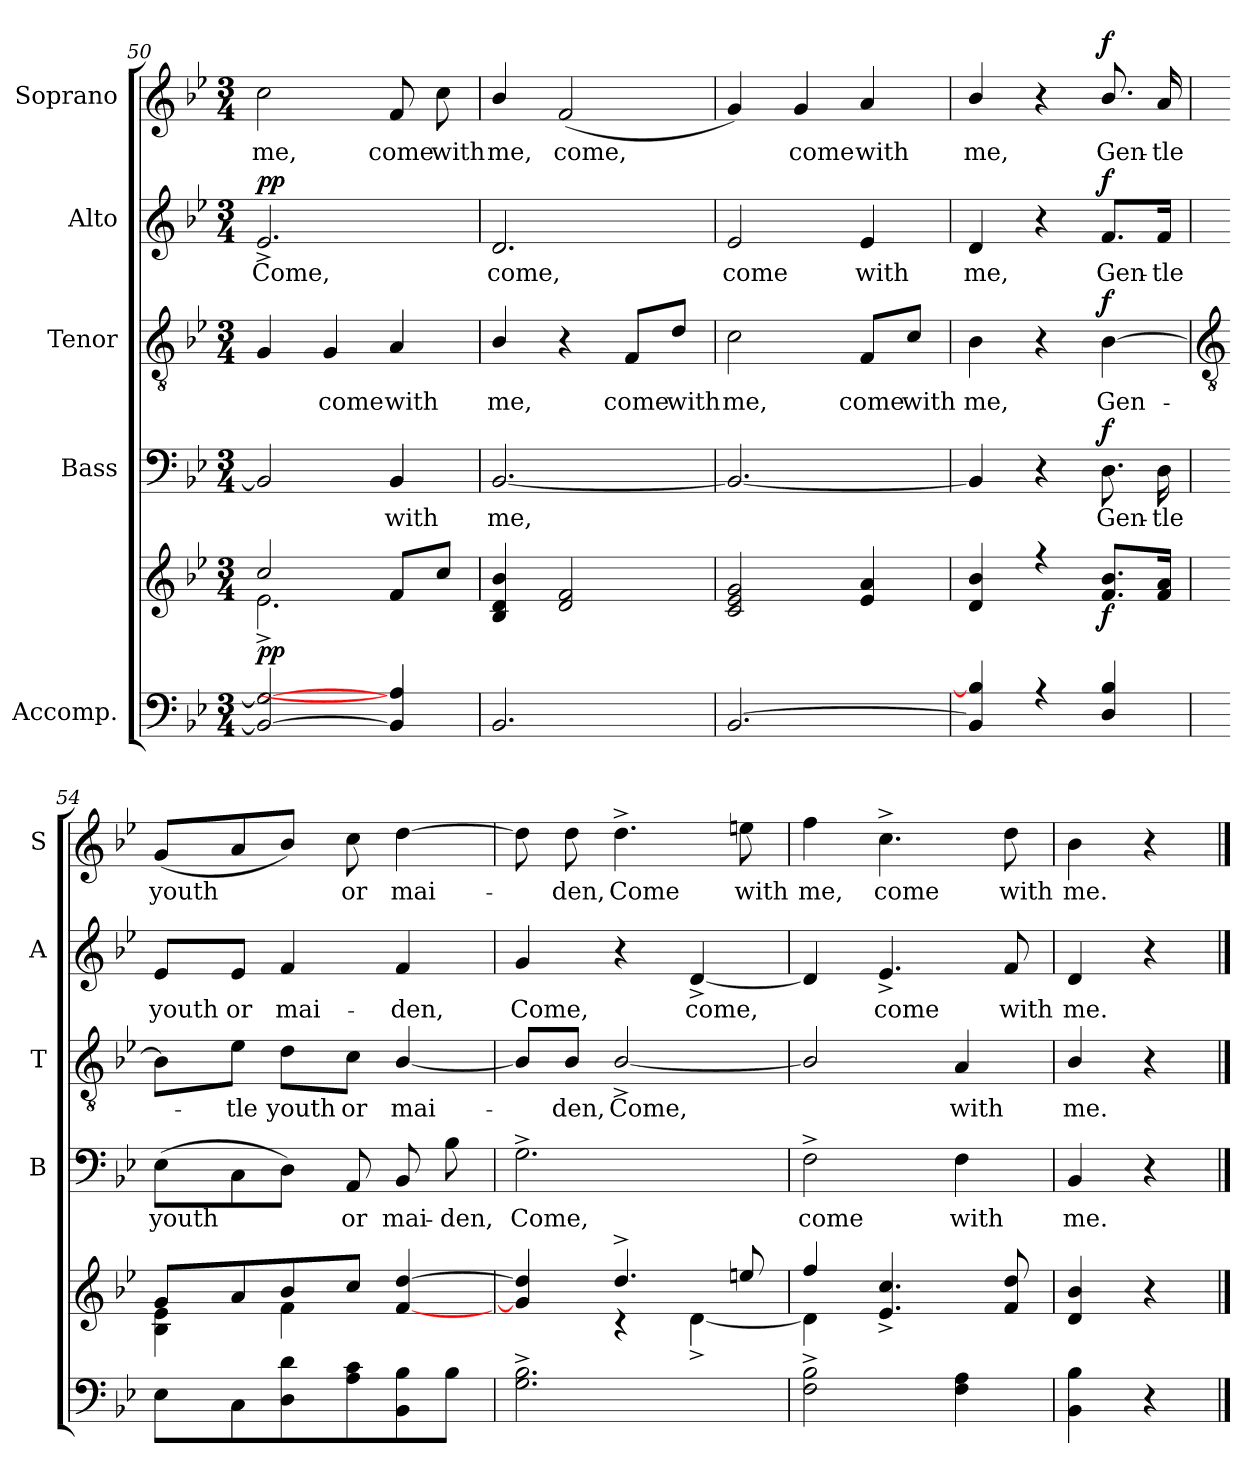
**kern	**kern	**dynam	**kern	**text	**dynam	**kern	**text	**dynam	**kern	**text	**dynam	**kern	**text	**dynam
*part5	*part5	*part5	*part4	*part4	*part4	*part3	*part3	*part3	*part2	*part2	*part2	*part1	*part1	*part1
*staff6	*staff5	*staff5/6	*staff4	*staff4	*staff4	*staff3	*staff3	*staff3	*staff2	*staff2	*staff2	*staff1	*staff1	*staff1
*I"Accomp.	*	*	*I"Bass	*	*	*I"Tenor	*	*	*I"Alto	*	*	*I"Soprano	*	*
*	*	*	*I'B	*	*	*I'T	*	*	*I'A	*	*	*I'S	*	*
!!LO:LB:g=z
*clefF4	*clefG2	*	*clefF4	*	*	*clefGv2	*	*	*clefG2	*	*	*clefG2	*	*
*k[b-e-]	*k[b-e-]	*	*k[b-e-]	*	*	*k[b-e-]	*	*	*k[b-e-]	*	*	*k[b-e-]	*	*
*B-:	*B-:	*	*B-:	*	*	*B-:	*	*	*B-:	*	*	*B-:	*	*
*M3/4	*M3/4	*	*M3/4	*	*	*M3/4	*	*	*M3/4	*	*	*M3/4	*	*
=50	=50	=50	=50	=50	=50	=50	=50	=50	=50	=50	=50	=50	=50	=50
*^	*	*	*	*	*	*	*	*	*	*	*	*	*	*
!	!LO:N:vis=1	!	!LO:DY:b	!	!	!	!	!	!	!	!LO:LY:b	!LO:DY:b	!	!LO:LY:b	!
*	*	*^	*	*	*	*	*	*	*	*	*	*	*	*	*
2BB-/_ 2G/_	2.ryy	2cc/	2.e-^\	pp	2BB-]	.	.	4G	.	.	2.e-^	Come,	pp	2cc	me,	.
!	!	!	!	!	!	!	!	!	!LO:LY:b	!	!	!	!	!	!	!
.	.	.	.	.	.	.	.	4G	come	.	.	.	.	.	.	.
!	!	!	!	!	!	!LO:LY:b	!	!	!LO:LY:b	!	!	!	!	!	!LO:LY:b	!
4BB-/] 4A/]	.	8f/L	.	.	4BB-	with	.	4A	with	.	.	.	.	8f	come	.
!	!	!	!	!	!	!	!	!	!	!	!	!	!	!	!LO:LY:b	!
.	.	8cc/J	.	.	.	.	.	.	.	.	.	.	.	8cc	with	.
=51	=51	=51	=51	=51	=51	=51	=51	=51	=51	=51	=51	=51	=51	=51	=51	=51
!	!LO:N:vis=1	!	!	!	!	!LO:LY:b	!	!	!LO:LY:b	!	!	!LO:LY:b	!	!	!LO:LY:b	!
2.BB-/	2.ryy	4B-/ 4d/ 4b-/	2.ryy	.	[2.BB-	me,	.	4B-/	me,	.	2.d	come,	.	4b-/	me,	.
!	!	!	!	!	!	!	!	!	!	!	!	!	!	!	!LO:LY:b	!
.	.	2d/ 2f/	.	.	.	.	.	4r	.	.	.	.	.	(<2f	come,	.
!	!	!	!	!	!	!	!	!	!LO:LY:b	!	!	!	!	!	!	!
.	.	.	.	.	.	.	.	8F/L	come	.	.	.	.	.	.	.
!	!	!	!	!	!	!	!	!	!LO:LY:b	!	!	!	!	!	!	!
.	.	.	.	.	.	.	.	8d/J	with	.	.	.	.	.	.	.
=52	=52	=52	=52	=52	=52	=52	=52	=52	=52	=52	=52	=52	=52	=52	=52	=52
!	!LO:N:vis=1	!	!	!	!	!	!	!	!LO:LY:b	!	!	!LO:LY:b	!	!	!	!
[2.BB-/	2.ryy	2c/ 2e-/ 2g/	2.ryy	.	2.BB-_	.	.	2c	me,	.	2e-	come	.	4g)	.	.
!	!	!	!	!	!	!	!	!	!	!	!	!	!	!	!LO:LY:b	!
.	.	.	.	.	.	.	.	.	.	.	.	.	.	4g	come	.
!	!	!	!	!	!	!	!	!	!LO:LY:b	!	!	!LO:LY:b	!	!	!LO:LY:b	!
.	.	4e-/ 4a/	.	.	.	.	.	8F/L	come	.	4e-	with	.	4a	with	.
!	!	!	!	!	!	!	!	!	!LO:LY:b	!	!	!	!	!	!	!
.	.	.	.	.	.	.	.	8c/J	with	.	.	.	.	.	.	.
=53	=53	=53	=53	=53	=53	=53	=53	=53	=53	=53	=53	=53	=53	=53	=53	=53
!	!LO:N:vis=1	!	!	!	!	!	!	!	!LO:LY:b	!	!	!LO:LY:b	!	!	!LO:LY:b	!
4BB-/] 4B-/]	2.ryy	4d/ 4b-/	2.ryy	.	4BB-]	.	.	4B-	me,	.	4d	me,	.	4b-/	me,	.
4r	.	4r	.	.	4r	.	.	4r	.	.	4r	.	.	4r	.	.
!	!	!	!	!LO:DY:b	!	!LO:LY:b	!LO:DY:b	!	!LO:LY:b	!LO:DY:b	!	!LO:LY:b	!LO:DY:b	!	!LO:LY:b	!LO:DY:b
4D/ 4B-/	.	8.f/ 8.b-/L	.	f	8.D	Gen-	f	[4B-	Gen-	f	8.f/L	Gen-	f	8.b-/	Gen-	f
!	!	!	!	!	!	!LO:LY:b	!	!	!	!	!	!LO:LY:b	!	!	!LO:LY:b	!
.	.	16f/ 16a/J	.	.	16D	-tle	.	.	.	.	16f/Jk	-tle	.	16a	-tle	.
*v	*v	*	*	*	*	*	*	*	*	*	*	*	*	*	*	*
!!LO:LB:g=z
=54	=54	=54	=54	=54	=54	=54	=54	=54	=54	=54	=54	=54	=54	=54	=54
*	*	*	*	*	*	*	*clefGv2	*	*	*	*	*	*	*	*
!	!	!	!	!	!LO:LY:b	!	!	!	!	!	!LO:LY:b	!	!	!LO:LY:b	!
8E-L	8g/L	4B-\ 4e-\	.	(>8E-L	youth	.	8B-\L]	.	.	8e-/L	youth	.	(<8gL	youth	.
!	!	!	!	!	!	!	!	!LO:LY:b	!	!	!LO:LY:b	!	!	!	!
8C	8a/	.	.	8C	.	.	8e-\J	tle	.	8e-/J	or	.	8a	.	.
!	!	!	!	!	!	!	!	!LO:LY:b	!	!	!LO:LY:b	!	!	!	!
8D 8d	8b-/	4f\	.	8DJ)	.	.	8d\L	youth	.	4f	mai-	.	8b-J)	.	.
!	!	!	!	!	!LO:LY:b	!	!	!LO:LY:b	!	!	!	!	!	!LO:LY:b	!
8A 8c	8cc/J	.	.	8AA	or	.	8c\J	or	.	.	.	.	8cc	or	.
!	!	!	!	!	!LO:LY:b	!	!	!LO:LY:b	!	!	!LO:LY:b	!	!	!LO:LY:b	!
8BB- 8B-	[4f/ [4dd/	4ryy	.	8BB-	mai-	.	[4B-/	mai-	.	4f	-den,	.	[4dd	mai-	.
!	!	!	!	!	!LO:LY:b	!	!	!	!	!	!	!	!	!	!
8B-J	.	.	.	8B-	-den,	.	.	.	.	.	.	.	.	.	.
=55	=55	=55	=55	=55	=55	=55	=55	=55	=55	=55	=55	=55	=55	=55	=55
!	!	!	!	!	!LO:LY:b	!	!	!	!	!	!LO:LY:b	!	!	!	!
2.G^ 2.B-^	4g/] 4dd/]	4ryy	.	2.G^	Come,	.	8B-/L]	.	.	4g	Come,	.	8dd]	.	.
!	!	!	!	!	!	!	!	!LO:LY:b	!	!	!	!	!	!LO:LY:b	!
.	.	.	.	.	.	.	8B-/J	den,	.	.	.	.	8dd	den,	.
!	!	!	!	!	!	!	!	!LO:LY:b	!	!	!	!	!	!LO:LY:b	!
.	4.dd^/	4r	.	.	.	.	[2B-^/	Come,	.	4r	.	.	4.dd^	Come	.
!	!	!	!	!	!	!	!	!	!	!	!LO:LY:b	!	!	!	!
.	.	[4d^\	.	.	.	.	.	.	.	[4d^	come,	.	.	.	.
!	!	!	!	!	!	!	!	!	!	!	!	!	!	!LO:LY:b	!
.	8een/	.	.	.	.	.	.	.	.	.	.	.	8een	with	.
=56	=56	=56	=56	=56	=56	=56	=56	=56	=56	=56	=56	=56	=56	=56	=56
!	!	!	!	!	!LO:LY:b	!	!	!	!	!	!	!	!	!LO:LY:b	!
2F^ 2B-^	4ff/	4d\]	.	2F^	come	.	2B-/]	.	.	4d]	.	.	4ff	me,	.
!	!	!	!	!	!	!	!	!	!	!	!LO:LY:b	!	!	!LO:LY:b	!
.	4.e-/^ 4.cc/^	2ryy	.	.	.	.	.	.	.	4.e-^	come	.	4.cc^	come	.
!	!	!	!	!	!LO:LY:b	!	!	!LO:LY:b	!	!	!	!	!	!	!
4F 4A	.	.	.	4F	with	.	4A	with	.	.	.	.	.	.	.
!	!	!	!	!	!	!	!	!	!	!	!LO:LY:b	!	!	!LO:LY:b	!
.	8f/ 8dd/	.	.	.	.	.	.	.	.	8f	with	.	8dd	with	.
=57	=57	=57	=57	=57	=57	=57	=57	=57	=57	=57	=57	=57	=57	=57	=57
!	!	!	!	!	!LO:LY:b	!	!	!LO:LY:b	!	!	!LO:LY:b	!	!	!LO:LY:b	!
4BB- 4B-	4d/ 4b-/	2ryy	.	4BB-	me.	.	4B-/	me.	.	4d	me.	.	4b-	me.	.
4r	4r	.	.	4r	.	.	4r	.	.	4r	.	.	4r	.	.
*	*v	*v	*	*	*	*	*	*	*	*	*	*	*	*	*
==	==	==	==	==	==	==	==	==	==	==	==	==	==	==
*-	*-	*-	*-	*-	*-	*-	*-	*-	*-	*-	*-	*-	*-	*-
